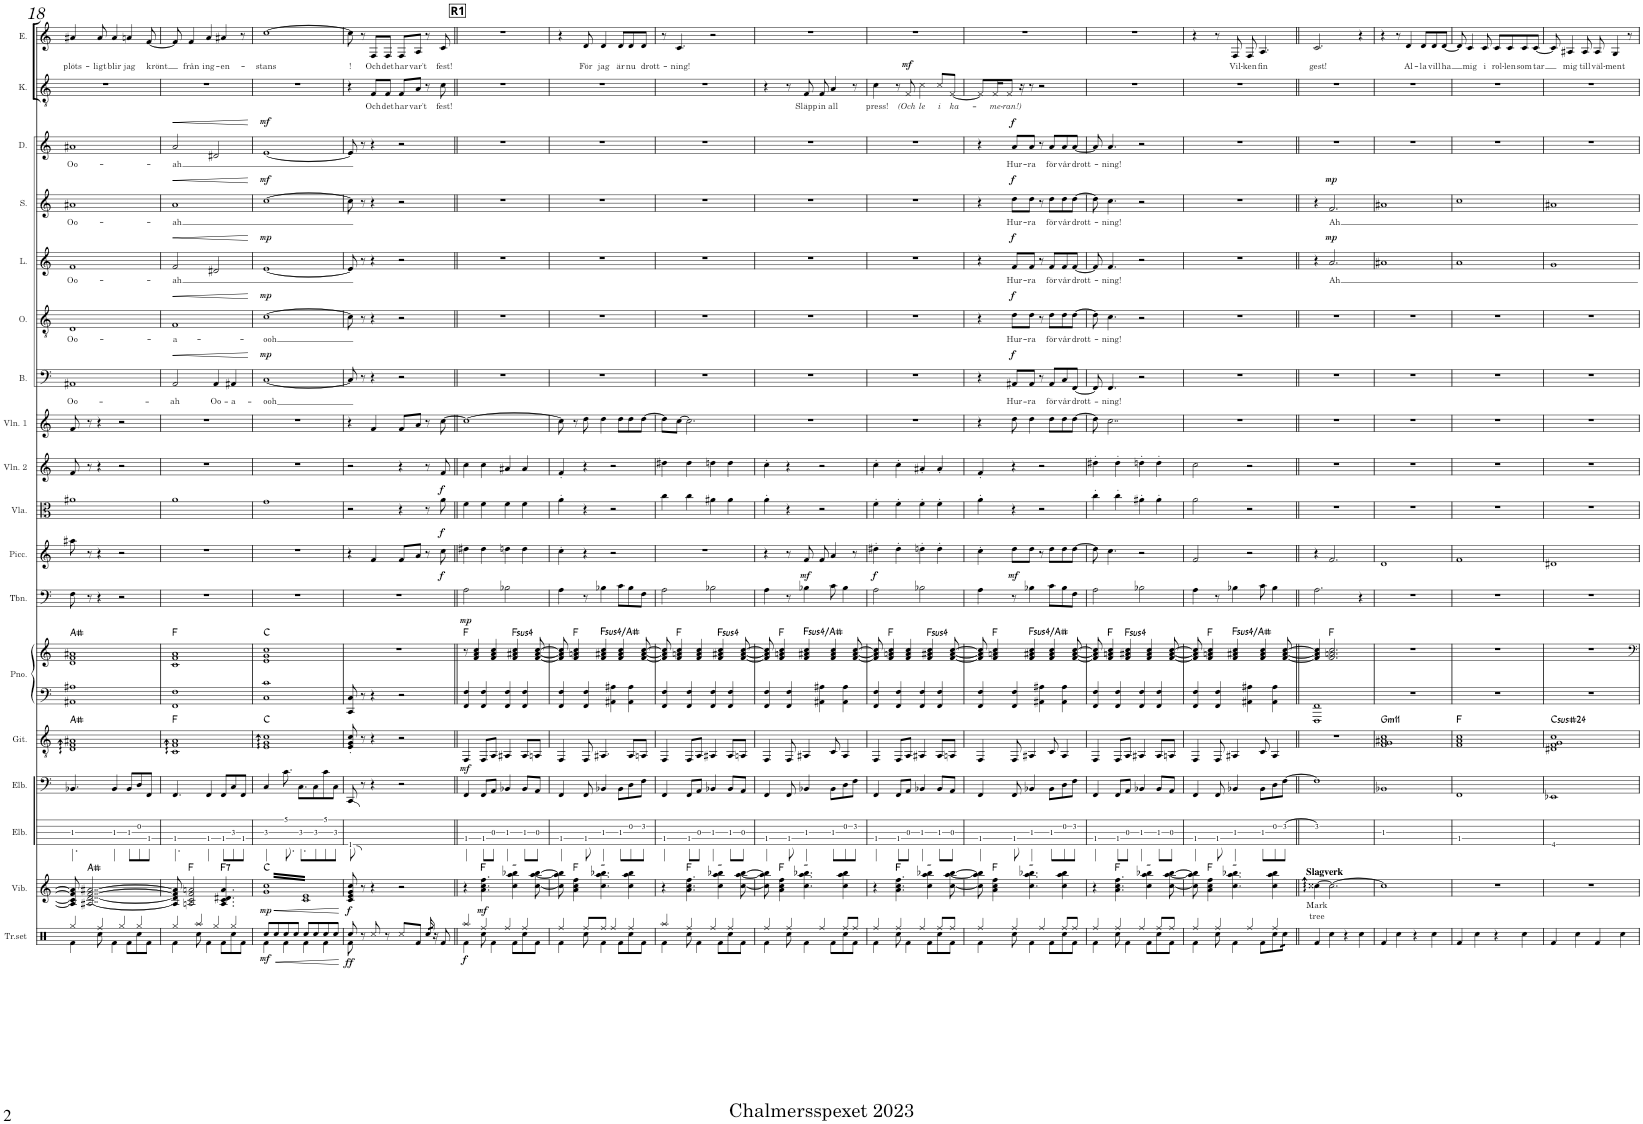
**kern	**dynam	**kern	**text	**text	**dynam	**kern	**kern	**kern	**dynam	**kern	**kern	**kern	**dynam	**kern	**dynam	**kern	**dynam	**kern	**dynam	**kern	**kern	**text	**dynam	**kern	**text	**dynam	**kern	**text	**dynam	**kern	**text	**dynam	**kern	**text	**dynam	**kern	**text	**dynam	**harte	**kern	**text
*part18	*part18	*part17	*part17	*part17	*part17	*part16	*part15	*part14	*part14	*part13	*part13	*part12	*part12	*part11	*part11	*part10	*part10	*part9	*part9	*part8	*part7	*part7	*part7	*part6	*part6	*part6	*part5	*part5	*part5	*part4	*part4	*part4	*part3	*part3	*part3	*part2	*part2	*part2	*part2	*part1	*part1
*staff19	*staff19	*staff18	*staff18	*staff18	*staff18	*staff17	*staff16	*staff15	*staff15	*staff14	*staff13	*staff12	*staff12	*staff11	*staff11	*staff10	*staff10	*staff9	*staff9	*staff8	*staff7	*staff7	*staff7	*staff6	*staff6	*staff6	*staff5	*staff5	*staff5	*staff4	*staff4	*staff4	*staff3	*staff3	*staff3	*staff2	*staff2	*staff2	*	*staff1	*staff1
*I"Trumset	*	*I"Vibrafon	*	*	*	*I"Femsträngad elbas	*I"Femsträngad elbas	*I"Elgitarr	*	*I"Piano	*	*I"Trombon	*	*I"Piccolaflöjt	*	*I"Viola	*	*I"Violin 2	*	*I"Violin 1	*I"Bacon (Plopp)	*	*	*I"Orwen (Ottan)	*	*	*I"Libby (Gateau)	*	*	*I"Shakespeare (Åsken)	*	*	*I"Drake (Pling)	*	*	*I"Kat (Humla)	*	*	*	*I"Elisabet (Timjan)	*
*I'Tr.set	*	*I'Vib.	*	*	*	*I'Elb.	*I'Elb.	*	*	*I'Pno.	*	*I'Tbn.	*	*I'Picc.	*	*I'Vla.	*	*I'Vln. 2	*	*I'Vln. 1	*I'B.	*	*	*I'O.	*	*	*I'L.	*	*	*I'S.	*	*	*I'D.	*	*	*I'K.	*	*	*	*I'E.	*
!!LO:PB:g=z
*clefX	*	*clefG2	*	*	*	*	*clefF4	*clefGv2	*	*clefF4	*clefG2	*clefF4	*	*clefG2	*	*clefC3	*	*clefG2	*	*clefG2	*clefF4	*	*	*clefGv2	*	*	*clefG2	*	*	*clefG2	*	*	*clefG2	*	*	*clefGv2	*	*	*	*clefG2	*
*	*	*	*	*	*	*Trd7c12	*Trd7c12	*	*	*	*	*	*	*Trd-7c-12	*	*	*	*	*	*	*	*	*	*	*	*	*	*	*	*	*	*	*	*	*	*	*	*	*	*	*
*k[]	*	*k[]	*	*	*	*k[]	*k[]	*k[]	*	*k[]	*k[]	*k[]	*	*k[]	*	*k[]	*	*k[]	*	*k[]	*k[]	*	*	*k[]	*	*	*k[]	*	*	*k[]	*	*	*k[]	*	*	*k[]	*	*	*	*k[]	*
*M4/4	*	*M4/4	*	*	*	*M4/4	*M4/4	*M4/4	*	*M4/4	*M4/4	*M4/4	*	*M4/4	*	*M4/4	*	*M4/4	*	*M4/4	*M4/4	*	*	*M4/4	*	*	*M4/4	*	*	*M4/4	*	*	*M4/4	*	*	*M4/4	*	*	*	*M4/4	*
=18	=18	=18	=18	=18	=18	=18	=18	=18	=18	=18	=18	=18	=18	=18	=18	=18	=18	=18	=18	=18	=18	=18	=18	=18	=18	=18	=18	=18	=18	=18	=18	=18	=18	=18	=18	=18	=18	=18	=18	=18	=18
*^	*	*	*	*	*	*	*	*	*	*	*	*	*	*	*	*	*	*	*	*	*	*	*	*	*	*	*	*	*	*	*	*	*	*	*	*	*	*	*	*	*
!	!	!	!	!	!	!	!	!	!	!	!	!LO:TX:a:t=A#	!	!	!	!	!	!	!	!	!	!	!	!	!	!	!	!	!	!	!	!	!	!	!	!	!	!	!	!	!	!
!	!	!	!	!	!	!	!	!	!LO:TX:a:t=A#	!	!	!	!	!	!	!	!	!	!	!	!	!	!	!	!	!	!	!	!	!	!	!	!	!	!	!	!	!	!	!	!	!
!	!	!	!	!	!	!	!	!	!	!	!	!	!	!	!	!	!	!	!	!	!	!	!LO:LY:b	!	!	!LO:LY:b	!	!	!LO:LY:b	!	!	!LO:LY:b	!	!	!LO:LY:b	!	!	!	!	!	!	!LO:LY:b
4Rgg/	4Rf\	.	8A/] 8c/] 8f/] 8a/]	.	.	.	4.BB-X\	4.BB-X/	1D 1F 1A#X	.	1AA#X 1A#X	1d 1f 1a#X	8F\	.	8aa#X\	.	1a#X	.	8f/	.	8f/	1AA#X	Oo-	.	1D	Oo-	.	1f	Oo-	.	1a#X	Oo-	.	1a#X	Oo-	.	1r	.	.	.	4a#X/	plöts-
!	!	!	!LO:TX:a:t=A#	!	!	!	!	!	!	!	!	!	!	!	!	!	!	!	!	!	!	!	!	!	!	!	!	!	!	!	!	!	!	!	!	!	!	!	!	!	!	!
.	.	.	[2..A#X/ [2..d/ [2..f/ [2..a#X/	.	.	.	.	.	.	.	.	.	8r	.	8r	.	.	.	8r	.	8r	.	.	.	.	.	.	.	.	.	.	.	.	.	.	.	.	.	.	.	.	.
!	!	!	!	!	!	!	!	!	!	!	!	!	!	!	!	!	!	!	!	!	!	!	!	!	!	!	!	!	!	!	!	!	!	!	!	!	!	!	!	!	!	!LO:LY:b
4Rff/	8Rcc\	.	.	.	.	.	.	.	.	.	.	.	4r	.	4r	.	.	.	4r	.	4r	.	.	.	.	.	.	.	.	.	.	.	.	.	.	.	.	.	.	.	8a#/	-ligt
!	!	!	!	!	!	!	!	!	!	!	!	!	!	!	!	!	!	!	!	!	!	!	!	!	!	!	!	!	!	!	!	!	!	!	!	!	!	!	!	!	!	!LO:LY:b
.	4Rf\	.	.	.	.	.	4BB-\	4BB-/	.	.	.	.	.	.	.	.	.	.	.	.	.	.	.	.	.	.	.	.	.	.	.	.	.	.	.	.	.	.	.	.	4a#/	blir
4Rgg/	.	.	.	.	.	.	.	.	.	.	.	.	2r	.	2r	.	.	.	2r	.	2r	.	.	.	.	.	.	.	.	.	.	.	.	.	.	.	.	.	.	.	.	.
!	!	!	!	!	!	!	!	!	!	!	!	!	!	!	!	!	!	!	!	!	!	!	!	!	!	!	!	!	!	!	!	!	!	!	!	!	!	!	!	!	!	!LO:LY:b
.	8Rf\L	.	.	.	.	.	8BB-\L	8BB-/L	.	.	.	.	.	.	.	.	.	.	.	.	.	.	.	.	.	.	.	.	.	.	.	.	.	.	.	.	.	.	.	.	4an/	jag
4Rgg/	8Rcc\	.	.	.	.	.	8D\	8D/	.	.	.	.	.	.	.	.	.	.	.	.	.	.	.	.	.	.	.	.	.	.	.	.	.	.	.	.	.	.	.	.	.	.
!	!	!	!	!	!	!	!	!	!	!	!	!	!	!	!	!	!	!	!	!	!	!	!	!	!	!	!	!	!	!	!	!	!	!	!	!	!	!	!	!	!	!LO:LY:b
.	8Rf\J	.	.	.	.	.	8FF\J	8FF/J	.	.	.	.	.	.	.	.	.	.	.	.	.	.	.	.	.	.	.	.	.	.	.	.	.	.	.	.	.	.	.	.	[8f/	krönt
=19	=19	=19	=19	=19	=19	=19	=19	=19	=19	=19	=19	=19	=19	=19	=19	=19	=19	=19	=19	=19	=19	=19	=19	=19	=19	=19	=19	=19	=19	=19	=19	=19	=19	=19	=19	=19	=19	=19	=19	=19	=19	=19
!	!	!	!	!	!	!	!	!	!	!	!	!LO:TX:a:t=F	!	!	!	!	!	!	!	!	!	!	!	!	!	!	!	!	!	!	!	!	!	!	!	!	!	!	!	!	!	!
!	!	!	!	!	!	!	!	!	!LO:TX:a:t=F	!	!	!	!	!	!	!	!	!	!	!	!	!	!	!	!	!	!	!	!	!	!	!	!	!	!	!	!	!	!	!	!	!
!	!	!	!	!	!	!	!	!	!	!	!	!	!	!	!	!	!	!	!	!	!	!	!LO:LY:b	!LO:HP:b	!	!LO:LY:b	!LO:HP:b	!	!LO:LY:b	!LO:HP:b	!	!LO:LY:b	!LO:HP:b	!	!LO:LY:b	!LO:HP:b	!	!	!	!	!	!
4Rgg/	4Rf\	.	8A#/] 8d/] 8f/] 8a#/]	.	.	.	4.FF\	4.FF/	1C 1F 1A	.	1FF 1F	1c 1f 1a	1r	.	1r	.	1a	.	1r	.	1r	2AA/	-ah	<	1F	a-	<	2f/	-ah	<	1a	-ah	<	2a/	-ah	<	1r	.	.	.	8f/]	.
!	!	!	!LO:TX:a:t=F	!	!	!	!	!	!	!	!	!	!	!	!	!	!	!	!	!	!	!	!	!	!	!	!	!	!	!	!	!	!	!	!	!	!	!	!	!	!	!
!	!	!	!	!	!	!	!	!	!	!	!	!	!	!	!	!	!	!	!	!	!	!	!	!	!	!	!	!	!	!	!	!	!	!	!	!	!	!	!	!	!	!LO:LY:b
.	.	.	2An/ 2c/ 2f/ 2an/	.	.	.	.	.	.	.	.	.	.	.	.	.	.	.	.	.	.	.	.	.	.	.	.	.	.	.	.	.	.	.	.	.	.	.	.	.	4f/	från
4Raa/	8Rcc\	.	.	.	.	.	.	.	.	.	.	.	.	.	.	.	.	.	.	.	.	.	.	.	.	.	.	.	.	.	.	.	.	.	.	.	.	.	.	.	.	.
!	!	!	!	!	!	!	!	!	!	!	!	!	!	!	!	!	!	!	!	!	!	!	!	!	!	!	!	!	!	!	!	!	!	!	!	!	!	!	!	!	!	!LO:LY:b
.	4Rf\	.	.	.	.	.	4FF\	4FF/	.	.	.	.	.	.	.	.	.	.	.	.	.	.	.	.	.	.	.	.	.	.	.	.	.	.	.	.	.	.	.	.	4a/	ing-
!	!	!	!	!	!	!	!	!	!	!	!	!	!	!	!	!	!	!	!	!	!	!	!LO:LY:b	!	!	!	!	!	!	!	!	!	!	!	!	!	!	!	!	!	!	!
4Rgg/	.	.	.	.	.	.	.	.	.	.	.	.	.	.	.	.	.	.	.	.	.	4AA/	Oo-	.	.	.	.	2d#X/	.	.	.	.	.	2d#X/	.	.	.	.	.	.	.	.
!	!	!	!LO:TX:a:t=F7	!	!	!	!	!	!	!	!	!	!	!	!	!	!	!	!	!	!	!	!	!	!	!	!	!	!	!	!	!	!	!	!	!	!	!	!	!	!	!
!	!	!	!	!	!	!	!	!	!	!	!	!	!	!	!	!	!	!	!	!	!	!	!	!	!	!	!	!	!	!	!	!	!	!	!	!	!	!	!	!	!	!LO:LY:b
.	8Rf\L	.	4.A/ 4.c/ 4.d#X/ 4.a/	.	.	.	8FF\L	8FF/L	.	.	.	.	.	.	.	.	.	.	.	.	.	.	.	.	.	.	.	.	.	.	.	.	.	.	.	.	.	.	.	.	4a#X/	-en-
!	!	!	!	!	!	!	!	!	!	!	!	!	!	!	!	!	!	!	!	!	!	!	!LO:LY:b	!	!	!	!	!	!	!	!	!	!	!	!	!	!	!	!	!	!	!
4Rgg/	8Rcc\	.	.	.	.	.	8C\	8C/	.	.	.	.	.	.	.	.	.	.	.	.	.	4AA#X/	-a-	.	.	.	.	.	.	.	.	.	.	.	.	.	.	.	.	.	.	.
.	8Rf\J	.	.	.	.	.	8FF\J	8FF/J	.	.	.	.	.	.	.	.	.	.	.	.	.	.	.	.	.	.	.	.	.	.	.	.	.	.	.	.	.	.	.	.	8r	.
*v	*v	*	*	*	*	*	*	*	*	*	*	*	*	*	*	*	*	*	*	*	*	*	*	*	*	*	*	*	*	*	*	*	*	*	*	*	*	*	*	*	*	*
.	.	.	.	.	.	.	.	.	.	.	.	.	.	.	.	.	.	.	.	.	.	.	[	.	.	[	.	.	[	.	.	[	.	.	[	.	.	.	.	.	.
=20	=20	=20	=20	=20	=20	=20	=20	=20	=20	=20	=20	=20	=20	=20	=20	=20	=20	=20	=20	=20	=20	=20	=20	=20	=20	=20	=20	=20	=20	=20	=20	=20	=20	=20	=20	=20	=20	=20	=20	=20	=20
*^	*	*	*	*	*	*	*	*	*	*	*	*	*	*	*	*	*	*	*	*	*	*	*	*	*	*	*	*	*	*	*	*	*	*	*	*	*	*	*	*	*
!	!	!	!	!	!	!	!	!	!	!	!	!LO:TX:a:t=C	!	!	!	!	!	!	!	!	!	!	!	!	!	!	!	!	!	!	!	!	!	!	!	!	!	!	!	!	!	!
!	!	!	!	!	!	!	!	!	!LO:TX:a:t=C	!	!	!	!	!	!	!	!	!	!	!	!	!	!	!	!	!	!	!	!	!	!	!	!	!	!	!	!	!	!	!	!	!
!	!	!	!LO:TX:a:t=C	!	!	!	!	!	!	!	!	!	!	!	!	!	!	!	!	!	!	!	!	!	!	!	!	!	!	!	!	!	!	!	!	!	!	!	!	!	!	!
!	!	!LO:DY:b	!	!	!	!LO:HP:b	!	!	!	!	!	!	!	!	!	!	!	!	!	!	!	!	!LO:LY:b	!	!	!LO:LY:b	!	!	!	!	!	!	!	!	!	!	!	!	!	!	!	!LO:LY:b
!	!	!	!	!	!	!LO:DY:n=1:b	!	!	!	!	!	!	!	!	!	!	!	!	!	!	!	!	!	!LO:DY:a	!	!	!LO:DY:a	!	!	!LO:DY:a	!	!	!LO:DY:a	!	!	!LO:DY:a	!	!	!	!	!	!
*	*	*	*tremolo	*	*	*	*	*	*	*	*	*	*	*	*	*	*	*	*	*	*	*	*	*	*	*	*	*	*	*	*	*	*	*	*	*	*	*	*	*	*	*
8Rcc/L	4Rf\	mf	32g 32ccLLL	.	.	< mp	4C\	4C/	1E 1G 1c	.	1C 1c	1e 1g 1cc	1r	.	1r	.	1g	.	1r	.	1r	[1C	-ooh	mp	[1c	-ooh	mp	[1e	.	mp	[>1cc	.	mf	[1e	.	mf	1r	.	.	.	[1cc	-stans
.	.	.	32c 32e	.	.	.	.	.	.	.	.	.	.	.	.	.	.	.	.	.	.	.	.	.	.	.	.	.	.	.	.	.	.	.	.	.	.	.	.	.	.	.
.	.	.	32g 32cc	.	.	.	.	.	.	.	.	.	.	.	.	.	.	.	.	.	.	.	.	.	.	.	.	.	.	.	.	.	.	.	.	.	.	.	.	.	.	.
.	.	.	32c 32e	.	.	.	.	.	.	.	.	.	.	.	.	.	.	.	.	.	.	.	.	.	.	.	.	.	.	.	.	.	.	.	.	.	.	.	.	.	.	.
!	!	!LO:HP:b	!	!	!	!	!	!	!	!	!	!	!	!	!	!	!	!	!	!	!	!	!	!	!	!	!	!	!	!	!	!	!	!	!	!	!	!	!	!	!	!
8Rcc/	.	<	32g 32cc	.	.	.	.	.	.	.	.	.	.	.	.	.	.	.	.	.	.	.	.	.	.	.	.	.	.	.	.	.	.	.	.	.	.	.	.	.	.	.
.	.	.	32c 32e	.	.	.	.	.	.	.	.	.	.	.	.	.	.	.	.	.	.	.	.	.	.	.	.	.	.	.	.	.	.	.	.	.	.	.	.	.	.	.
.	.	.	32g 32cc	.	.	.	.	.	.	.	.	.	.	.	.	.	.	.	.	.	.	.	.	.	.	.	.	.	.	.	.	.	.	.	.	.	.	.	.	.	.	.
.	.	.	32c 32e	.	.	.	.	.	.	.	.	.	.	.	.	.	.	.	.	.	.	.	.	.	.	.	.	.	.	.	.	.	.	.	.	.	.	.	.	.	.	.
8Rcc/	4Rf\	.	32g 32cc	.	.	.	8.c\	8.c\	.	.	.	.	.	.	.	.	.	.	.	.	.	.	.	.	.	.	.	.	.	.	.	.	.	.	.	.	.	.	.	.	.	.
.	.	.	32c 32e	.	.	.	.	.	.	.	.	.	.	.	.	.	.	.	.	.	.	.	.	.	.	.	.	.	.	.	.	.	.	.	.	.	.	.	.	.	.	.
.	.	.	32g 32cc	.	.	.	.	.	.	.	.	.	.	.	.	.	.	.	.	.	.	.	.	.	.	.	.	.	.	.	.	.	.	.	.	.	.	.	.	.	.	.
.	.	.	32c 32e	.	.	.	.	.	.	.	.	.	.	.	.	.	.	.	.	.	.	.	.	.	.	.	.	.	.	.	.	.	.	.	.	.	.	.	.	.	.	.
8Rcc/J	.	.	32g 32cc	.	.	.	.	.	.	.	.	.	.	.	.	.	.	.	.	.	.	.	.	.	.	.	.	.	.	.	.	.	.	.	.	.	.	.	.	.	.	.
.	.	.	32c 32e	.	.	.	.	.	.	.	.	.	.	.	.	.	.	.	.	.	.	.	.	.	.	.	.	.	.	.	.	.	.	.	.	.	.	.	.	.	.	.
.	.	.	32g 32cc	.	.	.	8.C\L	8.C\L	.	.	.	.	.	.	.	.	.	.	.	.	.	.	.	.	.	.	.	.	.	.	.	.	.	.	.	.	.	.	.	.	.	.
.	.	.	32c 32e	.	.	.	.	.	.	.	.	.	.	.	.	.	.	.	.	.	.	.	.	.	.	.	.	.	.	.	.	.	.	.	.	.	.	.	.	.	.	.
8Rcc/L	4Rf\	.	32g 32cc	.	.	.	.	.	.	.	.	.	.	.	.	.	.	.	.	.	.	.	.	.	.	.	.	.	.	.	.	.	.	.	.	.	.	.	.	.	.	.
.	.	.	32c 32e	.	.	.	.	.	.	.	.	.	.	.	.	.	.	.	.	.	.	.	.	.	.	.	.	.	.	.	.	.	.	.	.	.	.	.	.	.	.	.
.	.	.	32g 32cc	.	.	.	.	.	.	.	.	.	.	.	.	.	.	.	.	.	.	.	.	.	.	.	.	.	.	.	.	.	.	.	.	.	.	.	.	.	.	.
.	.	.	32c 32e	.	.	.	.	.	.	.	.	.	.	.	.	.	.	.	.	.	.	.	.	.	.	.	.	.	.	.	.	.	.	.	.	.	.	.	.	.	.	.
8Rcc/	.	.	32g 32cc	.	.	.	8C\	8C\	.	.	.	.	.	.	.	.	.	.	.	.	.	.	.	.	.	.	.	.	.	.	.	.	.	.	.	.	.	.	.	.	.	.
.	.	.	32c 32e	.	.	.	.	.	.	.	.	.	.	.	.	.	.	.	.	.	.	.	.	.	.	.	.	.	.	.	.	.	.	.	.	.	.	.	.	.	.	.
.	.	.	32g 32cc	.	.	.	.	.	.	.	.	.	.	.	.	.	.	.	.	.	.	.	.	.	.	.	.	.	.	.	.	.	.	.	.	.	.	.	.	.	.	.
.	.	.	32c 32e	.	.	.	.	.	.	.	.	.	.	.	.	.	.	.	.	.	.	.	.	.	.	.	.	.	.	.	.	.	.	.	.	.	.	.	.	.	.	.
8Rcc/	4Rf\	.	32g 32cc	.	.	.	8c\	8c\	.	.	.	.	.	.	.	.	.	.	.	.	.	.	.	.	.	.	.	.	.	.	.	.	.	.	.	.	.	.	.	.	.	.
.	.	.	32c 32e	.	.	.	.	.	.	.	.	.	.	.	.	.	.	.	.	.	.	.	.	.	.	.	.	.	.	.	.	.	.	.	.	.	.	.	.	.	.	.
.	.	.	32g 32cc	.	.	.	.	.	.	.	.	.	.	.	.	.	.	.	.	.	.	.	.	.	.	.	.	.	.	.	.	.	.	.	.	.	.	.	.	.	.	.
.	.	.	32c 32e	.	.	.	.	.	.	.	.	.	.	.	.	.	.	.	.	.	.	.	.	.	.	.	.	.	.	.	.	.	.	.	.	.	.	.	.	.	.	.
8Rcc/J	.	.	32g 32cc	.	.	.	8C\J	8C\J	.	.	.	.	.	.	.	.	.	.	.	.	.	.	.	.	.	.	.	.	.	.	.	.	.	.	.	.	.	.	.	.	.	.
.	.	.	32c 32e	.	.	.	.	.	.	.	.	.	.	.	.	.	.	.	.	.	.	.	.	.	.	.	.	.	.	.	.	.	.	.	.	.	.	.	.	.	.	.
.	.	.	32g 32cc	.	.	.	.	.	.	.	.	.	.	.	.	.	.	.	.	.	.	.	.	.	.	.	.	.	.	.	.	.	.	.	.	.	.	.	.	.	.	.
.	.	.	32c 32eJJJ	.	.	.	.	.	.	.	.	.	.	.	.	.	.	.	.	.	.	.	.	.	.	.	.	.	.	.	.	.	.	.	.	.	.	.	.	.	.	.
*	*	*	*Xtremolo	*	*	*	*	*	*	*	*	*	*	*	*	*	*	*	*	*	*	*	*	*	*	*	*	*	*	*	*	*	*	*	*	*	*	*	*	*	*	*
*v	*v	*	*	*	*	*	*	*	*	*	*	*	*	*	*	*	*	*	*	*	*	*	*	*	*	*	*	*	*	*	*	*	*	*	*	*	*	*	*	*	*	*
.	[	.	.	.	[	.	.	.	.	.	.	.	.	.	.	.	.	.	.	.	.	.	.	.	.	.	.	.	.	.	.	.	.	.	.	.	.	.	.	.	.
=21	=21	=21	=21	=21	=21	=21	=21	=21	=21	=21	=21	=21	=21	=21	=21	=21	=21	=21	=21	=21	=21	=21	=21	=21	=21	=21	=21	=21	=21	=21	=21	=21	=21	=21	=21	=21	=21	=21	=21	=21	=21
*^	*	*	*	*	*	*	*	*	*	*	*	*	*	*	*	*	*	*	*	*	*	*	*	*	*	*	*	*	*	*	*	*	*	*	*	*	*	*	*	*	*
!	!	!LO:DY:b	!	!	!	!LO:DY:b	!	!	!	!	!	!	!	!	!	!	!	!	!	!	!	!	!	!	!	!	!	!	!	!	!	!	!	!	!	!	!	!	!	!	!	!LO:LY:b
8Rcc/	8Rf\	ff	8c/ 8e/ 8g/ 8cc/	.	.	f	8CC\	8CC/	8E/' 8G/' 8c/'	.	8CC/ 8C/	1r	1r	.	4r	.	2r	.	2r	.	4r	8C/]	.	.	8c\]	.	.	8e/]	.	.	8cc\]	.	.	8e/]	.	.	4r	.	.	.	8cc\]	\!
.	.	.	.	.	.	.	.	.	.	.	.	.	.	.	.	.	.	.	.	.	.	.	.	.	.	.	.	.	.	.	.	.	.	.	.	.	.	.	.	.	.	.
.	.	.	.	.	.	.	.	.	.	.	.	.	.	.	.	.	.	.	.	.	.	.	.	.	.	.	.	.	.	.	.	.	.	.	.	.	.	.	.	.	.	.
.	.	.	.	.	.	.	.	.	.	.	.	.	.	.	.	.	.	.	.	.	.	.	.	.	.	.	.	.	.	.	.	.	.	.	.	.	.	.	.	.	.	.
8r	2..ryy	.	8r	.	.	.	8r	8r	8r	.	8r	.	.	.	.	.	.	.	.	.	.	8r	.	.	8r	.	.	8r	.	.	8r	.	.	8r	.	.	.	.	.	.	8r	.
.	.	.	.	.	.	.	.	.	.	.	.	.	.	.	.	.	.	.	.	.	.	.	.	.	.	.	.	.	.	.	.	.	.	.	.	.	.	.	.	.	.	.
.	.	.	.	.	.	.	.	.	.	.	.	.	.	.	.	.	.	.	.	.	.	.	.	.	.	.	.	.	.	.	.	.	.	.	.	.	.	.	.	.	.	.
.	.	.	.	.	.	.	.	.	.	.	.	.	.	.	.	.	.	.	.	.	.	.	.	.	.	.	.	.	.	.	.	.	.	.	.	.	.	.	.	.	.	.
!	!	!	!	!	!	!	!	!	!	!	!	!	!	!	!	!	!	!	!	!	!	!	!	!	!	!	!	!	!	!	!	!	!	!	!	!	!	!LO:LY:b	!	!	!	!LO:LY:b
8Rcc/	.	.	4r	.	.	.	4r	4r	4r	.	4r	.	.	.	4f/	.	.	.	.	.	4f/	4r	.	.	4r	.	.	4r	.	.	4r	.	.	4r	.	.	8F/L	Och	.	.	8F/L	Och
.	.	.	.	.	.	.	.	.	.	.	.	.	.	.	.	.	.	.	.	.	.	.	.	.	.	.	.	.	.	.	.	.	.	.	.	.	.	.	.	.	.	.
.	.	.	.	.	.	.	.	.	.	.	.	.	.	.	.	.	.	.	.	.	.	.	.	.	.	.	.	.	.	.	.	.	.	.	.	.	.	.	.	.	.	.
.	.	.	.	.	.	.	.	.	.	.	.	.	.	.	.	.	.	.	.	.	.	.	.	.	.	.	.	.	.	.	.	.	.	.	.	.	.	.	.	.	.	.
!	!	!	!	!	!	!	!	!	!	!	!	!	!	!	!	!	!	!	!	!	!	!	!	!	!	!	!	!	!	!	!	!	!	!	!	!	!	!LO:LY:b	!	!	!	!LO:LY:b
8r	.	.	.	.	.	.	.	.	.	.	.	.	.	.	.	.	.	.	.	.	.	.	.	.	.	.	.	.	.	.	.	.	.	.	.	.	8F/J	det	.	.	8F/J	det
.	.	.	.	.	.	.	.	.	.	.	.	.	.	.	.	.	.	.	.	.	.	.	.	.	.	.	.	.	.	.	.	.	.	.	.	.	.	.	.	.	.	.
.	.	.	.	.	.	.	.	.	.	.	.	.	.	.	.	.	.	.	.	.	.	.	.	.	.	.	.	.	.	.	.	.	.	.	.	.	.	.	.	.	.	.
.	.	.	.	.	.	.	.	.	.	.	.	.	.	.	.	.	.	.	.	.	.	.	.	.	.	.	.	.	.	.	.	.	.	.	.	.	.	.	.	.	.	.
!	!	!	!	!	!	!	!	!	!	!	!	!	!	!	!	!	!	!	!	!	!	!	!	!	!	!	!	!	!	!	!	!	!	!	!	!	!	!LO:LY:b	!	!	!	!LO:LY:b
8Rcc/L	.	.	2r	.	.	.	2r	2r	2r	.	2r	.	.	.	8f/L	.	4r	.	4r	.	8f/L	2r	.	.	2r	.	.	2r	.	.	2r	.	.	2r	.	.	8F/L	har	.	.	8F/L	har
!	!	!	!	!	!	!	!	!	!	!	!	!	!	!	!	!	!	!	!	!	!	!	!	!	!	!	!	!	!	!	!	!	!	!	!	!	!	!LO:LY:b	!	!	!	!LO:LY:b
8Rf/J	.	.	.	.	.	.	.	.	.	.	.	.	.	.	8a/J	.	.	.	.	.	8a/J	.	.	.	.	.	.	.	.	.	.	.	.	.	.	.	8A/J	var't	.	.	8A/J	var't
*tremolo	*	*	*	*	*	*	*	*	*	*	*	*	*	*	*	*	*	*	*	*	*	*	*	*	*	*	*	*	*	*	*	*	*	*	*	*	*	*	*	*	*	*
32Rcc/	.	.	.	.	.	.	.	.	.	.	.	.	.	.	8r	.	8r	.	8r	.	8r	.	.	.	.	.	.	.	.	.	.	.	.	.	.	.	8r	.	.	.	8r	.
32Rcc/	.	.	.	.	.	.	.	.	.	.	.	.	.	.	.	.	.	.	.	.	.	.	.	.	.	.	.	.	.	.	.	.	.	.	.	.	.	.	.	.	.	.
*Xtremolo	*	*	*	*	*	*	*	*	*	*	*	*	*	*	*	*	*	*	*	*	*	*	*	*	*	*	*	*	*	*	*	*	*	*	*	*	*	*	*	*	*	*
16r	.	.	.	.	.	.	.	.	.	.	.	.	.	.	.	.	.	.	.	.	.	.	.	.	.	.	.	.	.	.	.	.	.	.	.	.	.	.	.	.	.	.
!	!	!	!	!	!	!	!	!	!	!	!	!	!	!	!	!LO:DY:b	!	!LO:DY:b	!	!LO:DY:b	!	!	!	!	!	!	!	!	!	!	!	!	!	!	!	!	!	!LO:LY:b	!	!	!	!LO:LY:b
8Rf/	.	.	.	.	.	.	.	.	.	.	.	.	.	.	8cc\	f	8a\	f	8f/	f	[8cc\	.	.	.	.	.	.	.	.	.	.	.	.	.	.	.	8c\	fest!	.	.	8c/	fest!
!!LO:REH:place=s1:a:B:cj:fs=14:t=R1
=22||	=22||	=22||	=22||	=22||	=22||	=22||	=22||	=22||	=22||	=22||	=22||	=22||	=22||	=22||	=22||	=22||	=22||	=22||	=22||	=22||	=22||	=22||	=22||	=22||	=22||	=22||	=22||	=22||	=22||	=22||	=22||	=22||	=22||	=22||	=22||	=22||	=22||	=22||	=22||	=22||	=22||	=22||
!	!	!	!	!	!	!	!	!	!	!	!	!LO:TX:a:t=F	!	!	!	!	!	!	!	!	!	!	!	!	!	!	!	!	!	!	!	!	!	!	!	!	!	!	!	!	!	!
!	!	!LO:DY:b	!	!	!	!	!	!	!	!LO:DY:b	!	!	!	!LO:DY:b	!	!	!	!	!	!	!	!	!	!	!	!	!	!	!	!	!	!	!	!	!	!	!	!	!	!	!	!
4Raa/	4Rf\	f	4r	.	.	.	4FF\	4FF/	4FF/	mf	4FF/ 4F/	8r	2A\	mp	4dd#X\	.	4f\	.	4cc\	.	1cc_	1r	.	.	1r	.	.	1r	.	.	1r	.	.	1r	.	.	1r	.	.	.	1r	.
.	.	.	.	.	.	.	.	.	.	.	.	4f/ 4a/ 4cc/	.	.	.	.	.	.	.	.	.	.	.	.	.	.	.	.	.	.	.	.	.	.	.	.	.	.	.	.	.	.
!	!	!	!LO:TX:a:t=F	!	!	!	!	!	!	!	!	!	!	!	!	!	!	!	!	!	!	!	!	!	!	!	!	!	!	!	!	!	!	!	!	!	!	!	!	!	!	!
!	!	!	!	!	!	!LO:DY:b	!	!	!	!	!	!	!	!	!	!	!	!	!	!	!	!	!	!	!	!	!	!	!	!	!	!	!	!	!	!	!	!	!	!	!	!
4Rff/	8Rcc\	.	4.a\ 4.cc\ 4.ff\	.	.	mf	8FF\L	8FF/L	8FF/L	.	4FF/ 4F/	.	.	.	4dd#\	.	4f\	.	4cc\	.	.	.	.	.	.	.	.	.	.	.	.	.	.	.	.	.	.	.	.	.	.	.
.	4Rf\	.	.	.	.	.	8AA\J	8AA/J	8AA/J	.	.	4f/ 4a/ 4cc/	.	.	.	.	.	.	.	.	.	.	.	.	.	.	.	.	.	.	.	.	.	.	.	.	.	.	.	.	.	.
4Rff/	.	.	.	.	.	.	4BB-X\	4BB-X/	4AA#X/	.	4FF/ 4F/	.	2B-X\	.	4ddn\	.	4f\	.	4a#X/	.	.	.	.	.	.	.	.	.	.	.	.	.	.	.	.	.	.	.	.	.	.	.
!	!	!	!	!	!	!	!	!	!	!	!	!LO:TX:a:t=Fsus4	!	!	!	!	!	!	!	!	!	!	!	!	!	!	!	!	!	!	!	!	!	!	!	!	!	!	!	!	!	!
!	!	!	!LO:TX:a:t=-	!	!	!	!	!	!	!	!	!	!	!	!	!	!	!	!	!	!	!	!	!	!	!	!	!	!	!	!	!	!	!	!	!	!	!	!	!	!	!
.	8Rf\L	.	4cc\ 4aa\ 4bb-X\	.	.	.	.	.	.	.	.	4f/ 4a#X/ 4cc/	.	.	.	.	.	.	.	.	.	.	.	.	.	.	.	.	.	.	.	.	.	.	.	.	.	.	.	.	.	.
4Rff/	8Rcc\	.	.	.	.	.	8BB-\L	8BB-/L	8AA#/L	.	4FF/ 4F/	.	.	.	4dd\	.	4f\	.	4a#/	.	.	.	.	.	.	.	.	.	.	.	.	.	.	.	.	.	.	.	.	.	.	.
.	8Rf\J	.	[8cc\ [8aa\ [8bb-\	.	.	.	8AA\J	8AA/J	8AAn/J	.	.	[8f/ [8a#/ [8cc/	.	.	.	.	.	.	.	.	.	.	.	.	.	.	.	.	.	.	.	.	.	.	.	.	.	.	.	.	.	.
=23	=23	=23	=23	=23	=23	=23	=23	=23	=23	=23	=23	=23	=23	=23	=23	=23	=23	=23	=23	=23	=23	=23	=23	=23	=23	=23	=23	=23	=23	=23	=23	=23	=23	=23	=23	=23	=23	=23	=23	=23	=23	=23
4Rff/	4Rf\	.	8cc\] 8aa\] 8bb-\]	.	.	.	4FF\	4FF/	4FF/	.	4FF/ 4F/	8f/] 8a#/] 8cc/]	4A\	.	4cc'\	.	4a'\	.	4f'/	.	8cc\]	1r	.	.	1r	.	.	1r	.	.	1r	.	.	1r	.	.	1r	.	.	.	4r	.
!	!	!	!	!	!	!	!	!	!	!	!	!LO:TX:a:t=F	!	!	!	!	!	!	!	!	!	!	!	!	!	!	!	!	!	!	!	!	!	!	!	!	!	!	!	!	!	!
!	!	!	!LO:TX:a:t=F	!	!	!	!	!	!	!	!	!	!	!	!	!	!	!	!	!	!	!	!	!	!	!	!	!	!	!	!	!	!	!	!	!	!	!	!	!	!	!
.	.	.	4a\ 4cc\ 4ff\	.	.	.	.	.	.	.	.	4f/ 4an/ 4cc/	.	.	.	.	.	.	.	.	8r	.	.	.	.	.	.	.	.	.	.	.	.	.	.	.	.	.	.	.	.	.
!	!	!	!	!	!	!	!	!	!	!	!	!	!	!	!	!	!	!	!	!	!	!	!	!	!	!	!	!	!	!	!	!	!	!	!	!	!	!	!	!	!	!LO:LY:b
8Rff/L	8Rcc\	.	.	.	.	.	8FF\	8FF/	8FF/	.	4FF/ 4F/	.	8r	.	4r	.	4r	.	4r	.	8dd\	.	.	.	.	.	.	.	.	.	.	.	.	.	.	.	.	.	.	.	8d/	För
!	!	!	!	!	!	!	!	!	!	!	!	!LO:TX:a:t=Fsus4/A#	!	!	!	!	!	!	!	!	!	!	!	!	!	!	!	!	!	!	!	!	!	!	!	!	!	!	!	!	!	!
!	!	!	!LO:TX:a:t=-	!	!	!	!	!	!	!	!	!	!	!	!	!	!	!	!	!	!	!	!	!	!	!	!	!	!	!	!	!	!	!	!	!	!	!	!	!	!	!
!	!	!	!	!	!	!	!	!	!	!	!	!	!	!	!	!	!	!	!	!	!	!	!	!	!	!	!	!	!	!	!	!	!	!	!	!	!	!	!	!	!	!LO:LY:b
8Rff/J	4Rf\	.	4.cc\ 4.aa\ 4.bb-X\	.	.	.	4BB-X\	4BB-X/	4.AA#X/	.	.	4f/ 4a#X/ 4cc/	4B-X\	.	.	.	.	.	.	.	4dd\	.	.	.	.	.	.	.	.	.	.	.	.	.	.	.	.	.	.	.	4d/	jag
4Rff/	.	.	.	.	.	.	.	.	.	.	4AA#X\ 4A#X\	.	.	.	2r	.	2r	.	2r	.	.	.	.	.	.	.	.	.	.	.	.	.	.	.	.	.	.	.	.	.	.	.
!	!	!	!	!	!	!	!	!	!	!	!	!	!	!	!	!	!	!	!	!	!	!	!	!	!	!	!	!	!	!	!	!	!	!	!	!	!	!	!	!	!	!LO:LY:b
.	8Rf\L	.	.	.	.	.	8BB-\L	8BB-\L	.	.	.	4f/ 4a#/ 4cc/	8c\L	.	.	.	.	.	.	.	8dd\L	.	.	.	.	.	.	.	.	.	.	.	.	.	.	.	.	.	.	.	8d/L	är
!	!	!	!	!	!	!	!	!	!	!	!	!	!	!	!	!	!	!	!	!	!	!	!	!	!	!	!	!	!	!	!	!	!	!	!	!	!	!	!	!	!	!LO:LY:b
4Rff/	8Rcc\	.	4cc\ 4aa\ 4bb-\	.	.	.	8D\	8D\	8AA#/L	.	4AA#\ 4A#\	.	8B-\	.	.	.	.	.	.	.	8dd\	.	.	.	.	.	.	.	.	.	.	.	.	.	.	.	.	.	.	.	8d/	nu
!	!	!	!	!	!	!	!	!	!	!	!	!	!	!	!	!	!	!	!	!	!	!	!	!	!	!	!	!	!	!	!	!	!	!	!	!	!	!	!	!	!	!LO:LY:b
.	8Rf\J	.	.	.	.	.	8F\J	8F\J	8AAn/J	.	.	[8f/ [8a#/ [8cc/	8F\J	.	.	.	.	.	.	.	[8dd\J	.	.	.	.	.	.	.	.	.	.	.	.	.	.	.	.	.	.	.	8d/J	drott-
=24	=24	=24	=24	=24	=24	=24	=24	=24	=24	=24	=24	=24	=24	=24	=24	=24	=24	=24	=24	=24	=24	=24	=24	=24	=24	=24	=24	=24	=24	=24	=24	=24	=24	=24	=24	=24	=24	=24	=24	=24	=24	=24
4Raa/	4Rf\	.	4r	.	.	.	4FF\	4FF/	4FF/	.	4FF/ 4F/	8f/] 8a#/] 8cc/]	2A\	.	1r	.	4cc\	.	4dd#X\	.	8dd\L]	1r	.	.	1r	.	.	1r	.	.	1r	.	.	1r	.	.	1r	.	.	.	8r	.
!	!	!	!	!	!	!	!	!	!	!	!	!LO:TX:a:t=F	!	!	!	!	!	!	!	!	!	!	!	!	!	!	!	!	!	!	!	!	!	!	!	!	!	!	!	!	!	!
!	!	!	!	!	!	!	!	!	!	!	!	!	!	!	!	!	!	!	!	!	!	!	!	!	!	!	!	!	!	!	!	!	!	!	!	!	!	!	!	!	!	!LO:LY:b
.	.	.	.	.	.	.	.	.	.	.	.	4f/ 4an/ 4cc/	.	.	.	.	.	.	.	.	[8cc\J	.	.	.	.	.	.	.	.	.	.	.	.	.	.	.	.	.	.	.	4.c/	-ning!
!	!	!	!LO:TX:a:t=F	!	!	!	!	!	!	!	!	!	!	!	!	!	!	!	!	!	!	!	!	!	!	!	!	!	!	!	!	!	!	!	!	!	!	!	!	!	!	!
4Rff/	8Rcc\	.	4.a\ 4.cc\ 4.ff\	.	.	.	8FF\L	8FF/L	8FF/L	.	4FF/ 4F/	.	.	.	.	.	4cc\	.	4dd#\	.	2.cc\]	.	.	.	.	.	.	.	.	.	.	.	.	.	.	.	.	.	.	.	.	.
.	4Rf\	.	.	.	.	.	8AA\J	8AA/J	8AA/J	.	.	4f/ 4a/ 4cc/	.	.	.	.	.	.	.	.	.	.	.	.	.	.	.	.	.	.	.	.	.	.	.	.	.	.	.	.	.	.
4Rff/	.	.	.	.	.	.	4BB-X\	4BB-X/	4AA#X/	.	4FF/ 4F/	.	2B-X\	.	.	.	4a#X\	.	4ddn\	.	.	.	.	.	.	.	.	.	.	.	.	.	.	.	.	.	.	.	.	.	2r	.
!	!	!	!	!	!	!	!	!	!	!	!	!LO:TX:a:t=Fsus4	!	!	!	!	!	!	!	!	!	!	!	!	!	!	!	!	!	!	!	!	!	!	!	!	!	!	!	!	!	!
!	!	!	!LO:TX:a:t=-	!	!	!	!	!	!	!	!	!	!	!	!	!	!	!	!	!	!	!	!	!	!	!	!	!	!	!	!	!	!	!	!	!	!	!	!	!	!	!
.	8Rf\L	.	4cc\ 4aa\ 4bb-X\	.	.	.	.	.	.	.	.	4f/ 4a#X/ 4cc/	.	.	.	.	.	.	.	.	.	.	.	.	.	.	.	.	.	.	.	.	.	.	.	.	.	.	.	.	.	.
4Rff/	8Rcc\	.	.	.	.	.	8BB-\L	8BB-/L	8AA#/L	.	4FF/ 4F/	.	.	.	.	.	4a#\	.	4dd\	.	.	.	.	.	.	.	.	.	.	.	.	.	.	.	.	.	.	.	.	.	.	.
.	8Rf\J	.	[8cc\ [8aa\ [8bb-\	.	.	.	8AA\J	8AA/J	8AAn/J	.	.	[8f/ [8a#/ [8cc/	.	.	.	.	.	.	.	.	.	.	.	.	.	.	.	.	.	.	.	.	.	.	.	.	.	.	.	.	.	.
=25	=25	=25	=25	=25	=25	=25	=25	=25	=25	=25	=25	=25	=25	=25	=25	=25	=25	=25	=25	=25	=25	=25	=25	=25	=25	=25	=25	=25	=25	=25	=25	=25	=25	=25	=25	=25	=25	=25	=25	=25	=25	=25
4Rff/	4Rf\	.	8cc\] 8aa\] 8bb-\]	.	.	.	4FF\	4FF/	4FF/	.	4FF/ 4F/	8f/] 8a#/] 8cc/]	4A\	.	4r	.	4a'\	.	4cc'\	.	1r	1r	.	.	1r	.	.	1r	.	.	1r	.	.	1r	.	.	4r	.	.	.	1r	.
!	!	!	!	!	!	!	!	!	!	!	!	!LO:TX:a:t=F	!	!	!	!	!	!	!	!	!	!	!	!	!	!	!	!	!	!	!	!	!	!	!	!	!	!	!	!	!	!
!	!	!	!LO:TX:a:t=F	!	!	!	!	!	!	!	!	!	!	!	!	!	!	!	!	!	!	!	!	!	!	!	!	!	!	!	!	!	!	!	!	!	!	!	!	!	!	!
.	.	.	4a\ 4cc\ 4ff\	.	.	.	.	.	.	.	.	4f/ 4an/ 4cc/	.	.	.	.	.	.	.	.	.	.	.	.	.	.	.	.	.	.	.	.	.	.	.	.	.	.	.	.	.	.
4Rff/	8Rcc\	.	.	.	.	.	8FF\	8FF/	8FF/	.	4FF/ 4F/	.	8r	.	8r	.	4r	.	4r	.	.	.	.	.	.	.	.	.	.	.	.	.	.	.	.	.	8r	.	.	.	.	.
!	!	!	!	!	!	!	!	!	!	!	!	!LO:TX:a:t=Fsus4/A#	!	!	!	!	!	!	!	!	!	!	!	!	!	!	!	!	!	!	!	!	!	!	!	!	!	!	!	!	!	!
!	!	!	!LO:TX:a:t=-	!	!	!	!	!	!	!	!	!	!	!	!	!	!	!	!	!	!	!	!	!	!	!	!	!	!	!	!	!	!	!	!	!	!	!	!	!	!	!
!	!	!	!	!	!	!	!	!	!	!	!	!	!	!	!	!LO:DY:b	!	!	!	!	!	!	!	!	!	!	!	!	!	!	!	!	!	!	!	!	!	!LO:LY:b	!	!	!	!
.	4Rf\	.	4.cc\ 4.aa\ 4.bb-X\	.	.	.	4BB-X\	4BB-X/	4AA#X/	.	.	4f/ 4a#X/ 4cc/	4B-X\	.	8f/	mf	.	.	.	.	.	.	.	.	.	.	.	.	.	.	.	.	.	.	.	.	8F/	Släpp	.	.	.	.
!	!	!	!	!	!	!	!	!	!	!	!	!	!	!	!	!	!	!	!	!	!	!	!	!	!	!	!	!	!	!	!	!	!	!	!	!	!	!LO:LY:b	!	!	!	!
4Rff/	.	.	.	.	.	.	.	.	.	.	4AA#X\ 4A#X\	.	.	.	8f/	.	2r	.	2r	.	.	.	.	.	.	.	.	.	.	.	.	.	.	.	.	.	8F/	in	.	.	.	.
!	!	!	!	!	!	!	!	!	!	!	!	!	!	!	!	!	!	!	!	!	!	!	!	!	!	!	!	!	!	!	!	!	!	!	!	!	!	!LO:LY:b	!	!	!	!
.	8Rf\L	.	.	.	.	.	8BB-\L	8BB-\L	8C/	.	.	4f/ 4a#/ 4cc/	8c\	.	4a/	.	.	.	.	.	.	.	.	.	.	.	.	.	.	.	.	.	.	.	.	.	4A/	all	.	.	.	.
8Rff/L	8Rcc\	.	4cc\ 4aa\ 4bb-\	.	.	.	8D\	8D\	4AA#/	.	4AA#\ 4A#\	.	4B-\	.	.	.	.	.	.	.	.	.	.	.	.	.	.	.	.	.	.	.	.	.	.	.	.	.	.	.	.	.
8Rff/J	8Rf\J	.	.	.	.	.	8F\J	8F\J	.	.	.	[8f/ [8a#/ [8cc/	.	.	8r	.	.	.	.	.	.	.	.	.	.	.	.	.	.	.	.	.	.	.	.	.	8r	.	.	.	.	.
=26	=26	=26	=26	=26	=26	=26	=26	=26	=26	=26	=26	=26	=26	=26	=26	=26	=26	=26	=26	=26	=26	=26	=26	=26	=26	=26	=26	=26	=26	=26	=26	=26	=26	=26	=26	=26	=26	=26	=26	=26	=26	=26
!	!	!	!	!	!	!	!	!	!	!	!	!	!	!	!	!LO:DY:b	!	!	!	!	!	!	!	!	!	!	!	!	!	!	!	!	!	!	!	!	!	!LO:LY:b	!	!	!	!
4Rff/	4Rf\	.	4r	.	.	.	4FF\	4FF/	4FF/	.	4FF/ 4F/	8f/] 8a#/] 8cc/]	2A\	.	4dd#X'\	f	4f'\	.	4cc'\	.	1r	1r	.	.	1r	.	.	1r	.	.	1r	.	.	1r	.	.	4c\	press!	.	.	1r	.
!	!	!	!	!	!	!	!	!	!	!	!	!LO:TX:a:t=F	!	!	!	!	!	!	!	!	!	!	!	!	!	!	!	!	!	!	!	!	!	!	!	!	!	!	!	!	!	!
.	.	.	.	.	.	.	.	.	.	.	.	4f/ 4an/ 4cc/	.	.	.	.	.	.	.	.	.	.	.	.	.	.	.	.	.	.	.	.	.	.	.	.	.	.	.	.	.	.
!	!	!	!LO:TX:a:t=F	!	!	!	!	!	!	!	!	!	!	!	!	!	!	!	!	!	!	!	!	!	!	!	!	!	!	!	!	!	!	!	!	!	!	!	!	!	!	!
4Rff/	8Rcc\	.	4.a\ 4.cc\ 4.ff\	.	.	.	8FF\L	8FF/L	8FF/L	.	4FF/ 4F/	.	.	.	4dd#'\	.	4f'\	.	4cc'\	.	.	.	.	.	.	.	.	.	.	.	.	.	.	.	.	.	8r	.	.	.	.	.
!	!	!	!	!	!	!	!	!	!	!	!	!	!	!	!	!	!	!	!	!	!	!	!	!	!	!	!	!	!	!	!	!	!	!	!	!	!	!LO:LY:b	!LO:DY:a	!	!	!
.	4Rf\	.	.	.	.	.	8AA\J	8AA/J	8AA/J	.	.	4f/ 4a/ 4cc/	.	.	.	.	.	.	.	.	.	.	.	.	.	.	.	.	.	.	.	.	.	.	.	.	8F/	(Och	mf	.	.	.
!	!	!	!	!	!	!	!	!	!	!	!	!	!	!	!	!	!	!	!	!	!	!	!	!	!	!	!	!	!	!	!	!	!	!	!	!	!	!LO:LY:b	!	!	!	!
4Rff/	.	.	.	.	.	.	4BB-X\	4BB-X/	4AA#X/	.	4FF/ 4F/	.	2B-X\	.	4ddn'\	.	4f'\	.	4a#X'/	.	.	.	.	.	.	.	.	.	.	.	.	.	.	.	.	.	4c\	le	.	.	.	.
!	!	!	!	!	!	!	!	!	!	!	!	!LO:TX:a:t=Fsus4	!	!	!	!	!	!	!	!	!	!	!	!	!	!	!	!	!	!	!	!	!	!	!	!	!	!	!	!	!	!
!	!	!	!LO:TX:a:t=-	!	!	!	!	!	!	!	!	!	!	!	!	!	!	!	!	!	!	!	!	!	!	!	!	!	!	!	!	!	!	!	!	!	!	!	!	!	!	!
.	8Rf\L	.	4cc\ 4aa\ 4bb-X\	.	.	.	.	.	.	.	.	4f/ 4a#X/ 4cc/	.	.	.	.	.	.	.	.	.	.	.	.	.	.	.	.	.	.	.	.	.	.	.	.	.	.	.	.	.	.
!	!	!	!	!	!	!	!	!	!	!	!	!	!	!	!	!	!	!	!	!	!	!	!	!	!	!	!	!	!	!	!	!	!	!	!	!	!	!LO:LY:b	!	!	!	!
8Rff/L	8Rcc\	.	.	.	.	.	8BB-\L	8BB-/L	8AA#/L	.	4FF/ 4F/	.	.	.	4dd'\	.	4f'\	.	4a#'/	.	.	.	.	.	.	.	.	.	.	.	.	.	.	.	.	.	8c/L	i	.	.	.	.
!	!	!	!	!	!	!	!	!	!	!	!	!	!	!	!	!	!	!	!	!	!	!	!	!	!	!	!	!	!	!	!	!	!	!	!	!	!	!LO:LY:b	!	!LO:H:kt=N.C.	!	!
8Rff/J	8Rf\J	.	[8cc\ [8aa\ [8bb-\	.	.	.	8AA\J	8AA/J	8AAn/J	.	.	[8f/ [8a#/ [8cc/	.	.	.	.	.	.	.	.	.	.	.	.	.	.	.	.	.	.	.	.	.	.	.	.	[8F/J	ka-	.	N	.	.
=27	=27	=27	=27	=27	=27	=27	=27	=27	=27	=27	=27	=27	=27	=27	=27	=27	=27	=27	=27	=27	=27	=27	=27	=27	=27	=27	=27	=27	=27	=27	=27	=27	=27	=27	=27	=27	=27	=27	=27	=27	=27	=27
4Rff/	4Rf\	.	8cc\] 8aa\] 8bb-\]	.	.	.	4FF\	4FF/	4FF/	.	4FF/ 4F/	8f/] 8a#/] 8cc/]	4A\	.	4cc'\	.	4a'\	.	4f'/	.	4r	4r	.	.	4r	.	.	4r	.	.	4r	.	.	4r	.	.	8F/L]	.	.	.	1r	.
!	!	!	!	!	!	!	!	!	!	!	!	!LO:TX:a:t=F	!	!	!	!	!	!	!	!	!	!	!	!	!	!	!	!	!	!	!	!	!	!	!	!	!	!	!	!	!	!
!	!	!	!LO:TX:a:t=F	!	!	!	!	!	!	!	!	!	!	!	!	!	!	!	!	!	!	!	!	!	!	!	!	!	!	!	!	!	!	!	!	!	!	!	!	!	!	!
!	!	!	!	!	!	!	!	!	!	!	!	!	!	!	!	!	!	!	!	!	!	!	!	!	!	!	!	!	!	!	!	!	!	!	!	!	!	!LO:LY:b	!	!	!	!
.	.	.	4a\ 4cc\ 4ff\	.	.	.	.	.	.	.	.	4f/ 4an/ 4cc/	.	.	.	.	.	.	.	.	.	.	.	.	.	.	.	.	.	.	.	.	.	.	.	.	16F/K	-me-	.	.	.	.
!	!	!	!	!	!	!	!	!	!	!	!	!	!	!	!	!	!	!	!	!	!	!	!	!	!	!	!	!	!	!	!	!	!	!	!	!	!	!LO:LY:b	!	!	!	!
.	.	.	.	.	.	.	.	.	.	.	.	.	.	.	.	.	.	.	.	.	.	.	.	.	.	.	.	.	.	.	.	.	.	.	.	.	8F/J	-ran!)	.	.	.	.
!	!	!	!	!	!	!	!	!	!	!	!	!	!	!	!	!LO:DY:b	!	!	!	!	!	!	!LO:LY:b	!LO:DY:a	!	!LO:LY:b	!LO:DY:a	!	!LO:LY:b	!LO:DY:a	!	!LO:LY:b	!LO:DY:a	!	!LO:LY:b	!LO:DY:a	!	!	!	!	!	!
4Rff/	8Rcc\	.	.	.	.	.	8FF\	8FF/	8FF/	.	4FF/ 4F/	.	8r	.	8dd\L	mf	4r	.	4r	.	8dd\	8AA#X/L	Hur-	f	8d\L	Hur-	f	8f/L	Hur-	f	8dd\L	Hur-	f	8a/L	Hur-	f	.	.	.	.	.	.
.	.	.	.	.	.	.	.	.	.	.	.	.	.	.	.	.	.	.	.	.	.	.	.	.	.	.	.	.	.	.	.	.	.	.	.	.	16r	.	.	.	.	.
!	!	!	!	!	!	!	!	!	!	!	!	!LO:TX:a:t=Fsus4/A#	!	!	!	!	!	!	!	!	!	!	!	!	!	!	!	!	!	!	!	!	!	!	!	!	!	!	!	!	!	!
!	!	!	!LO:TX:a:t=-	!	!	!	!	!	!	!	!	!	!	!	!	!	!	!	!	!	!	!	!	!	!	!	!	!	!	!	!	!	!	!	!	!	!	!	!	!	!	!
!	!	!	!	!	!	!	!	!	!	!	!	!	!	!	!	!	!	!	!	!	!	!	!LO:LY:b	!	!	!LO:LY:b	!	!	!LO:LY:b	!	!	!LO:LY:b	!	!	!LO:LY:b	!	!	!	!	!	!	!
.	4Rf\	.	4.cc\ 4.aa\ 4.bb-X\	.	.	.	4BB-X\	4BB-X/	4AA#X/	.	.	4f/ 4a#X/ 4cc/	4B-X\	.	8dd\J	.	.	.	.	.	4dd\	8AA#/J	-ra	.	8d\J	-ra	.	8f/J	-ra	.	8dd\J	-ra	.	8a/J	-ra	.	8r	.	.	.	.	.
4Rff/	.	.	.	.	.	.	.	.	.	.	4AA#X\ 4A#X\	.	.	.	8r	.	2r	.	2r	.	.	8r	.	.	8r	.	.	8r	.	.	8r	.	.	8r	.	.	2r	.	.	.	.	.
!	!	!	!	!	!	!	!	!	!	!	!	!	!	!	!	!	!	!	!	!	!	!	!LO:LY:b	!	!	!LO:LY:b	!	!	!LO:LY:b	!	!	!LO:LY:b	!	!	!LO:LY:b	!	!	!	!	!	!	!
.	8Rf\L	.	.	.	.	.	8BB-\L	8BB-\L	8C/	.	.	4f/ 4a#/ 4cc/	8c\L	.	8dd\L	.	.	.	.	.	8dd\L	8AA#/L	för	.	8d\L	för	.	8f/L	för	.	8dd\L	för	.	8a/L	för	.	.	.	.	.	.	.
!	!	!	!	!	!	!	!	!	!	!	!	!	!	!	!	!	!	!	!	!	!	!	!LO:LY:b	!	!	!LO:LY:b	!	!	!LO:LY:b	!	!	!LO:LY:b	!	!	!LO:LY:b	!	!	!	!	!	!	!
8Rff/L	8Rcc\	.	4cc\ 4aa\ 4bb-\	.	.	.	8D\	8D\	4AA#/	.	4AA#\ 4A#\	.	8B-\	.	8dd\	.	.	.	.	.	8dd\	8C/	vår	.	8d\	vår	.	8f/	vår	.	8dd\	vår	.	8a/	vår	.	.	.	.	.	.	.
!	!	!	!	!	!	!	!	!	!	!	!	!	!	!	!	!	!	!	!	!	!	!	!LO:LY:b	!	!	!LO:LY:b	!	!	!LO:LY:b	!	!	!LO:LY:b	!	!	!LO:LY:b	!	!	!	!	!	!	!
8Rff/J	8Rf\J	.	.	.	.	.	8F\J	8F\J	.	.	.	[8f/ [8a#/ [8cc/	8F\J	.	[8dd\J	.	.	.	.	.	[8dd\J	[8FF/J	drott-	.	[8d\J	drott-	.	[8f/J	drott-	.	[8dd\J	drott-	.	[8a/J	drott-	.	.	.	.	.	.	.
=28	=28	=28	=28	=28	=28	=28	=28	=28	=28	=28	=28	=28	=28	=28	=28	=28	=28	=28	=28	=28	=28	=28	=28	=28	=28	=28	=28	=28	=28	=28	=28	=28	=28	=28	=28	=28	=28	=28	=28	=28	=28	=28
4Rff/	4Rf\	.	4r	.	.	.	4FF\	4FF/	4FF/	.	4FF/ 4F/	8f/] 8a#/] 8cc/]	2A\	.	8dd\]	.	4cc'\	.	4dd#X'\	.	8dd\]	8FF/]	.	.	8d\]	.	.	8f/]	.	.	8dd\]	.	.	8a/]	.	.	1r	.	.	.	1r	.
!	!	!	!	!	!	!	!	!	!	!	!	!LO:TX:a:t=F	!	!	!	!	!	!	!	!	!	!	!	!	!	!	!	!	!	!	!	!	!	!	!	!	!	!	!	!	!	!
!	!	!	!	!	!	!	!	!	!	!	!	!	!	!	!	!	!	!	!	!	!	!	!LO:LY:b	!	!	!LO:LY:b	!	!	!LO:LY:b	!	!	!LO:LY:b	!	!	!LO:LY:b	!	!	!	!	!	!	!
.	.	.	.	.	.	.	.	.	.	.	.	4f/ 4an/ 4cc/	.	.	4.cc\	.	.	.	.	.	2..cc\	4.FF/	-ning!	.	4.c\	-ning!	.	4.f/	-ning!	.	4.cc\	-ning!	.	4.a/	-ning!	.	.	.	.	.	.	.
!	!	!	!LO:TX:a:t=F	!	!	!	!	!	!	!	!	!	!	!	!	!	!	!	!	!	!	!	!	!	!	!	!	!	!	!	!	!	!	!	!	!	!	!	!	!	!	!
4Rff/	8Rcc\	.	4.a\ 4.cc\ 4.ff\	.	.	.	8FF\L	8FF/L	8FF/L	.	4FF/ 4F/	.	.	.	.	.	4cc'\	.	4dd#'\	.	.	.	.	.	.	.	.	.	.	.	.	.	.	.	.	.	.	.	.	.	.	.
!	!	!	!	!	!	!	!	!	!	!	!	!LO:TX:a:t=Fsus4	!	!	!	!	!	!	!	!	!	!	!	!	!	!	!	!	!	!	!	!	!	!	!	!	!	!	!	!	!	!
.	4Rf\	.	.	.	.	.	8AA\J	8AA/J	8AA/J	.	.	4f/ 4a#X/ 4cc/	.	.	.	.	.	.	.	.	.	.	.	.	.	.	.	.	.	.	.	.	.	.	.	.	.	.	.	.	.	.
4Rff/	.	.	.	.	.	.	4BB-X\	4BB-X/	4AA#X/	.	4FF/ 4F/	.	2B-X\	.	2r	.	4a#X'\	.	4ddn'\	.	.	2r	.	.	2r	.	.	2r	.	.	2r	.	.	2r	.	.	.	.	.	.	.	.
!	!	!	!LO:TX:a:t=-	!	!	!	!	!	!	!	!	!	!	!	!	!	!	!	!	!	!	!	!	!	!	!	!	!	!	!	!	!	!	!	!	!	!	!	!	!	!	!
.	8Rf\L	.	4cc\ 4aa\ 4bb-X\	.	.	.	.	.	.	.	.	4f/ 4a#/ 4cc/	.	.	.	.	.	.	.	.	.	.	.	.	.	.	.	.	.	.	.	.	.	.	.	.	.	.	.	.	.	.
8Rff/L	8Rcc\	.	.	.	.	.	8BB-\L	8BB-/L	8AA#/L	.	4FF/ 4F/	.	.	.	.	.	4a#'\	.	4dd'\	.	.	.	.	.	.	.	.	.	.	.	.	.	.	.	.	.	.	.	.	.	.	.
8Rff/J	8Rf\J	.	[8cc\ [8aa\ [8bb-\	.	.	.	8AA\J	8AA/J	8AAn/J	.	.	[8f/ [8a#/ [8cc/	.	.	.	.	.	.	.	.	.	.	.	.	.	.	.	.	.	.	.	.	.	.	.	.	.	.	.	.	.	.
=29	=29	=29	=29	=29	=29	=29	=29	=29	=29	=29	=29	=29	=29	=29	=29	=29	=29	=29	=29	=29	=29	=29	=29	=29	=29	=29	=29	=29	=29	=29	=29	=29	=29	=29	=29	=29	=29	=29	=29	=29	=29	=29
4Rff/	4Rf\	.	8cc\] 8aa\] 8bb-\]	.	.	.	4FF\	4FF/	4FF/	.	4FF/ 4F/	8f/] 8a#/] 8cc/]	4A\	.	2f/	.	2a\	.	2cc\	.	1r	1r	.	.	1r	.	.	1r	.	.	1r	.	.	1r	.	.	1r	.	.	.	4r	.
!	!	!	!	!	!	!	!	!	!	!	!	!LO:TX:a:t=F	!	!	!	!	!	!	!	!	!	!	!	!	!	!	!	!	!	!	!	!	!	!	!	!	!	!	!	!	!	!
!	!	!	!LO:TX:a:t=F	!	!	!	!	!	!	!	!	!	!	!	!	!	!	!	!	!	!	!	!	!	!	!	!	!	!	!	!	!	!	!	!	!	!	!	!	!	!	!
.	.	.	4a\ 4cc\ 4ff\	.	.	.	.	.	.	.	.	4f/ 4an/ 4cc/	.	.	.	.	.	.	.	.	.	.	.	.	.	.	.	.	.	.	.	.	.	.	.	.	.	.	.	.	.	.
4Rff/	8Rcc\	.	.	.	.	.	8FF\	8FF/	8FF/	.	4FF/ 4F/	.	8r	.	.	.	.	.	.	.	.	.	.	.	.	.	.	.	.	.	.	.	.	.	.	.	.	.	.	.	8r	.
!	!	!	!	!	!	!	!	!	!	!	!	!LO:TX:a:t=Fsus4/A#	!	!	!	!	!	!	!	!	!	!	!	!	!	!	!	!	!	!	!	!	!	!	!	!	!	!	!	!	!	!
!	!	!	!LO:TX:a:t=-	!	!	!	!	!	!	!	!	!	!	!	!	!	!	!	!	!	!	!	!	!	!	!	!	!	!	!	!	!	!	!	!	!	!	!	!	!	!	!
!	!	!	!	!	!	!	!	!	!	!	!	!	!	!	!	!	!	!	!	!	!	!	!	!	!	!	!	!	!	!	!	!	!	!	!	!	!	!	!	!	!	!LO:LY:b
.	4Rf\	.	4.cc\ 4.aa\ 4.bb-X\	.	.	.	4BB-X\	4BB-X/	4AA#X/	.	.	4f/ 4a#X/ 4cc/	4B-X\	.	.	.	.	.	.	.	.	.	.	.	.	.	.	.	.	.	.	.	.	.	.	.	.	.	.	.	8F/	Vil-
!	!	!	!	!	!	!	!	!	!	!	!	!	!	!	!	!	!	!	!	!	!	!	!	!	!	!	!	!	!	!	!	!	!	!	!	!	!	!	!	!	!	!LO:LY:b
4Rff/	.	.	.	.	.	.	.	.	.	.	4AA#X\ 4A#X\	.	.	.	2r	.	2r	.	2r	.	.	.	.	.	.	.	.	.	.	.	.	.	.	.	.	.	.	.	.	.	8F/	-ken
!	!	!	!	!	!	!	!	!	!	!	!	!	!	!	!	!	!	!	!	!	!	!	!	!	!	!	!	!	!	!	!	!	!	!	!	!	!	!	!	!	!	!LO:LY:b
.	8Rf\L	.	.	.	.	.	8BB-\L	8BB-\L	8C/	.	.	4f/ 4a#/ 4cc/	8c\	.	.	.	.	.	.	.	.	.	.	.	.	.	.	.	.	.	.	.	.	.	.	.	.	.	.	.	4.A/	fin
4Rff/	8Rcc\	.	4cc\ 4aa\ 4bb-\	.	.	.	8D\	8D\	4AA#/	.	4AA#\ 4A#\	.	4B-\	.	.	.	.	.	.	.	.	.	.	.	.	.	.	.	.	.	.	.	.	.	.	.	.	.	.	.	.	.
*tremolo	*	*	*	*	*	*	*	*	*	*	*	*	*	*	*	*	*	*	*	*	*	*	*	*	*	*	*	*	*	*	*	*	*	*	*	*	*	*	*	*	*	*
.	16Rcc\	.	.	.	.	.	[8F\J	[8F\J	.	.	.	[8f/ [8a#/ [8cc/	.	.	.	.	.	.	.	.	.	.	.	.	.	.	.	.	.	.	.	.	.	.	.	.	.	.	.	.	.	.
.	16Rcc\JJ	.	.	.	.	.	.	.	.	.	.	.	.	.	.	.	.	.	.	.	.	.	.	.	.	.	.	.	.	.	.	.	.	.	.	.	.	.	.	.	.	.
*Xtremolo	*	*	*	*	*	*	*	*	*	*	*	*	*	*	*	*	*	*	*	*	*	*	*	*	*	*	*	*	*	*	*	*	*	*	*	*	*	*	*	*	*	*
=30||	=30||	=30||	=30||	=30||	=30||	=30||	=30||	=30||	=30||	=30||	=30||	=30||	=30||	=30||	=30||	=30||	=30||	=30||	=30||	=30||	=30||	=30||	=30||	=30||	=30||	=30||	=30||	=30||	=30||	=30||	=30||	=30||	=30||	=30||	=30||	=30||	=30||	=30||	=30||	=30||	=30||	=30||
!	!	!	!LO:TX:a:B:t=Slagverk	!	!	!	!	!	!	!	!	!	!	!	!	!	!	!	!	!	!	!	!	!	!	!	!	!	!	!	!	!	!	!	!	!	!	!	!	!	!	!
!	!	!	!	!LO:LY:b	!LO:LY:b	!	!	!	!	!	!	!	!	!	!	!	!	!	!	!	!	!	!	!	!	!	!	!	!	!	!	!	!	!	!	!	!	!	!	!	!	!LO:LY:b
*v	*v	*	*	*	*	*	*	*	*	*	*	*	*	*	*	*	*	*	*	*	*	*	*	*	*	*	*	*	*	*	*	*	*	*	*	*	*	*	*	*	*	*
4Rf/	.	[4cc##X\	Mark	tree	.	1F]	1F]	1r	.	1FFF 1FF	4f/] 4a#/] 4cc/]	2.A\	.	4r	.	1r	.	1r	.	1r	1r	.	.	1r	.	.	4r	.	.	4r	.	.	1r	.	.	1r	.	.	.	2.c/	gest!
!	!	!	!	!	!	!	!	!	!	!	!LO:TX:a:t=F	!	!	!	!	!	!	!	!	!	!	!	!	!	!	!	!	!	!	!	!	!	!	!	!	!	!	!	!	!	!
!	!	!	!	!	!	!	!	!	!	!	!	!	!	!	!	!	!	!	!	!	!	!	!	!	!	!	!	!LO:LY:b	!LO:DY:a	!	!LO:LY:b	!LO:DY:a	!	!	!	!	!	!	!	!	!
4Rcc\	.	2.cc##\_	.	.	.	.	.	.	.	.	2.f/ 2.an/ 2.cc/	.	.	2.f/	.	.	.	.	.	.	.	.	.	.	.	.	2.a/	Ah	mp	2.f/	Ah	mp	.	.	.	.	.	.	.	.	.
4r	.	.	.	.	.	.	.	.	.	.	.	.	.	.	.	.	.	.	.	.	.	.	.	.	.	.	.	.	.	.	.	.	.	.	.	.	.	.	.	.	.
4Rcc\	.	.	.	.	.	.	.	.	.	.	.	4r	.	.	.	.	.	.	.	.	.	.	.	.	.	.	.	.	.	.	.	.	.	.	.	.	.	.	.	4r	.
=31	=31	=31	=31	=31	=31	=31	=31	=31	=31	=31	=31	=31	=31	=31	=31	=31	=31	=31	=31	=31	=31	=31	=31	=31	=31	=31	=31	=31	=31	=31	=31	=31	=31	=31	=31	=31	=31	=31	=31	=31	=31
!	!	!	!	!	!	!	!	!LO:TX:a:t=Gm11	!	!	!	!	!	!	!	!	!	!	!	!	!	!	!	!	!	!	!	!	!	!	!	!	!	!	!	!	!	!	!	!	!
4Rf/	.	1cc##]	.	.	.	1BB-X	1BB-X	1F 1G 1A#X 1c	.	1r	1r	1r	.	1d	.	1r	.	1r	.	1r	1r	.	.	1r	.	.	1a#X	.	.	1a#X	.	.	1r	.	.	1r	.	.	.	4r	.
4Rcc\	.	.	.	.	.	.	.	.	.	.	.	.	.	.	.	.	.	.	.	.	.	.	.	.	.	.	.	.	.	.	.	.	.	.	.	.	.	.	.	8r	.
!	!	!	!	!	!	!	!	!	!	!	!	!	!	!	!	!	!	!	!	!	!	!	!	!	!	!	!	!	!	!	!	!	!	!	!	!	!	!	!	!	!LO:LY:b
.	.	.	.	.	.	.	.	.	.	.	.	.	.	.	.	.	.	.	.	.	.	.	.	.	.	.	.	.	.	.	.	.	.	.	.	.	.	.	.	4d/	Al-
4r	.	.	.	.	.	.	.	.	.	.	.	.	.	.	.	.	.	.	.	.	.	.	.	.	.	.	.	.	.	.	.	.	.	.	.	.	.	.	.	.	.
!	!	!	!	!	!	!	!	!	!	!	!	!	!	!	!	!	!	!	!	!	!	!	!	!	!	!	!	!	!	!	!	!	!	!	!	!	!	!	!	!	!LO:LY:b
.	.	.	.	.	.	.	.	.	.	.	.	.	.	.	.	.	.	.	.	.	.	.	.	.	.	.	.	.	.	.	.	.	.	.	.	.	.	.	.	8d/L	-la
!	!	!	!	!	!	!	!	!	!	!	!	!	!	!	!	!	!	!	!	!	!	!	!	!	!	!	!	!	!	!	!	!	!	!	!	!	!	!	!	!	!LO:LY:b
4Rcc\	.	.	.	.	.	.	.	.	.	.	.	.	.	.	.	.	.	.	.	.	.	.	.	.	.	.	.	.	.	.	.	.	.	.	.	.	.	.	.	8d/	vill
!	!	!	!	!	!	!	!	!	!	!	!	!	!	!	!	!	!	!	!	!	!	!	!	!	!	!	!	!	!	!	!	!	!	!	!	!	!	!	!	!	!LO:LY:b
.	.	.	.	.	.	.	.	.	.	.	.	.	.	.	.	.	.	.	.	.	.	.	.	.	.	.	.	.	.	.	.	.	.	.	.	.	.	.	.	[8d/J	ha
=32	=32	=32	=32	=32	=32	=32	=32	=32	=32	=32	=32	=32	=32	=32	=32	=32	=32	=32	=32	=32	=32	=32	=32	=32	=32	=32	=32	=32	=32	=32	=32	=32	=32	=32	=32	=32	=32	=32	=32	=32	=32
!	!	!	!	!	!	!	!	!LO:TX:a:t=F	!	!	!	!	!	!	!	!	!	!	!	!	!	!	!	!	!	!	!	!	!	!	!	!	!	!	!	!	!	!	!	!	!
4Rf/	.	1r	.	.	.	1FF	1FF	1F 1A 1c	.	1r	1r	1r	.	1f	.	1r	.	1r	.	1r	1r	.	.	1r	.	.	1a	.	.	1cc	.	.	1r	.	.	1r	.	.	.	8d/]	.
!	!	!	!	!	!	!	!	!	!	!	!	!	!	!	!	!	!	!	!	!	!	!	!	!	!	!	!	!	!	!	!	!	!	!	!	!	!	!	!	!	!LO:LY:b
.	.	.	.	.	.	.	.	.	.	.	.	.	.	.	.	.	.	.	.	.	.	.	.	.	.	.	.	.	.	.	.	.	.	.	.	.	.	.	.	4c/	mig
4Rcc\	.	.	.	.	.	.	.	.	.	.	.	.	.	.	.	.	.	.	.	.	.	.	.	.	.	.	.	.	.	.	.	.	.	.	.	.	.	.	.	.	.
!	!	!	!	!	!	!	!	!	!	!	!	!	!	!	!	!	!	!	!	!	!	!	!	!	!	!	!	!	!	!	!	!	!	!	!	!	!	!	!	!	!LO:LY:b
.	.	.	.	.	.	.	.	.	.	.	.	.	.	.	.	.	.	.	.	.	.	.	.	.	.	.	.	.	.	.	.	.	.	.	.	.	.	.	.	8c/	i
!	!	!	!	!	!	!	!	!	!	!	!	!	!	!	!	!	!	!	!	!	!	!	!	!	!	!	!	!	!	!	!	!	!	!	!	!	!	!	!	!	!LO:LY:b
4r	.	.	.	.	.	.	.	.	.	.	.	.	.	.	.	.	.	.	.	.	.	.	.	.	.	.	.	.	.	.	.	.	.	.	.	.	.	.	.	8c/L	rol-
!	!	!	!	!	!	!	!	!	!	!	!	!	!	!	!	!	!	!	!	!	!	!	!	!	!	!	!	!	!	!	!	!	!	!	!	!	!	!	!	!	!LO:LY:b
.	.	.	.	.	.	.	.	.	.	.	.	.	.	.	.	.	.	.	.	.	.	.	.	.	.	.	.	.	.	.	.	.	.	.	.	.	.	.	.	8c/	-len
!	!	!	!	!	!	!	!	!	!	!	!	!	!	!	!	!	!	!	!	!	!	!	!	!	!	!	!	!	!	!	!	!	!	!	!	!	!	!	!	!	!LO:LY:b
4Rcc\	.	.	.	.	.	.	.	.	.	.	.	.	.	.	.	.	.	.	.	.	.	.	.	.	.	.	.	.	.	.	.	.	.	.	.	.	.	.	.	8c/	som
!	!	!	!	!	!	!	!	!	!	!	!	!	!	!	!	!	!	!	!	!	!	!	!	!	!	!	!	!	!	!	!	!	!	!	!	!	!	!	!	!	!LO:LY:b
.	.	.	.	.	.	.	.	.	.	.	.	.	.	.	.	.	.	.	.	.	.	.	.	.	.	.	.	.	.	.	.	.	.	.	.	.	.	.	.	[8c/J	tar
=33	=33	=33	=33	=33	=33	=33	=33	=33	=33	=33	=33	=33	=33	=33	=33	=33	=33	=33	=33	=33	=33	=33	=33	=33	=33	=33	=33	=33	=33	=33	=33	=33	=33	=33	=33	=33	=33	=33	=33	=33	=33
!	!	!	!	!	!	!	!	!LO:TX:a:t=Csus#24	!	!	!	!	!	!	!	!	!	!	!	!	!	!	!	!	!	!	!	!	!	!	!	!	!	!	!	!	!	!	!	!	!
4Rf/	.	1r	.	.	.	1EE-X	1EE-X	1D#X 1F 1G 1c	.	1r	1r	1r	.	1d#X	.	1r	.	1r	.	1r	1r	.	.	1r	.	.	1g	.	.	1a#X	.	.	1r	.	.	1r	.	.	.	8c/]	.
!	!	!	!	!	!	!	!	!	!	!	!	!	!	!	!	!	!	!	!	!	!	!	!	!	!	!	!	!	!	!	!	!	!	!	!	!	!	!	!	!	!LO:LY:b
.	.	.	.	.	.	.	.	.	.	.	.	.	.	.	.	.	.	.	.	.	.	.	.	.	.	.	.	.	.	.	.	.	.	.	.	.	.	.	.	4A#X/	mig
4Rcc\	.	.	.	.	.	.	.	.	.	.	.	.	.	.	.	.	.	.	.	.	.	.	.	.	.	.	.	.	.	.	.	.	.	.	.	.	.	.	.	.	.
!	!	!	!	!	!	!	!	!	!	!	!	!	!	!	!	!	!	!	!	!	!	!	!	!	!	!	!	!	!	!	!	!	!	!	!	!	!	!	!	!	!LO:LY:b
.	.	.	.	.	.	.	.	.	.	.	.	.	.	.	.	.	.	.	.	.	.	.	.	.	.	.	.	.	.	.	.	.	.	.	.	.	.	.	.	8A#/	till
!	!	!	!	!	!	!	!	!	!	!	!	!	!	!	!	!	!	!	!	!	!	!	!	!	!	!	!	!	!	!	!	!	!	!	!	!	!	!	!	!	!LO:LY:b
4Rf/	.	.	.	.	.	.	.	.	.	.	.	.	.	.	.	.	.	.	.	.	.	.	.	.	.	.	.	.	.	.	.	.	.	.	.	.	.	.	.	8A#/	väl-
!	!	!	!	!	!	!	!	!	!	!	!	!	!	!	!	!	!	!	!	!	!	!	!	!	!	!	!	!	!	!	!	!	!	!	!	!	!	!	!	!	!LO:LY:b
.	.	.	.	.	.	.	.	.	.	.	.	.	.	.	.	.	.	.	.	.	.	.	.	.	.	.	.	.	.	.	.	.	.	.	.	.	.	.	.	4G/	-ment
4Rcc\	.	.	.	.	.	.	.	.	.	.	.	.	.	.	.	.	.	.	.	.	.	.	.	.	.	.	.	.	.	.	.	.	.	.	.	.	.	.	.	.	.
.	.	.	.	.	.	.	.	.	.	.	.	.	.	.	.	.	.	.	.	.	.	.	.	.	.	.	.	.	.	.	.	.	.	.	.	.	.	.	.	8r	.
=	=	=	=	=	=	=	=	=	=	=	=	=	=	=	=	=	=	=	=	=	=	=	=	=	=	=	=	=	=	=	=	=	=	=	=	=	=	=	=	=	=
*-	*-	*-	*-	*-	*-	*-	*-	*-	*-	*-	*-	*-	*-	*-	*-	*-	*-	*-	*-	*-	*-	*-	*-	*-	*-	*-	*-	*-	*-	*-	*-	*-	*-	*-	*-	*-	*-	*-	*-	*-	*-
